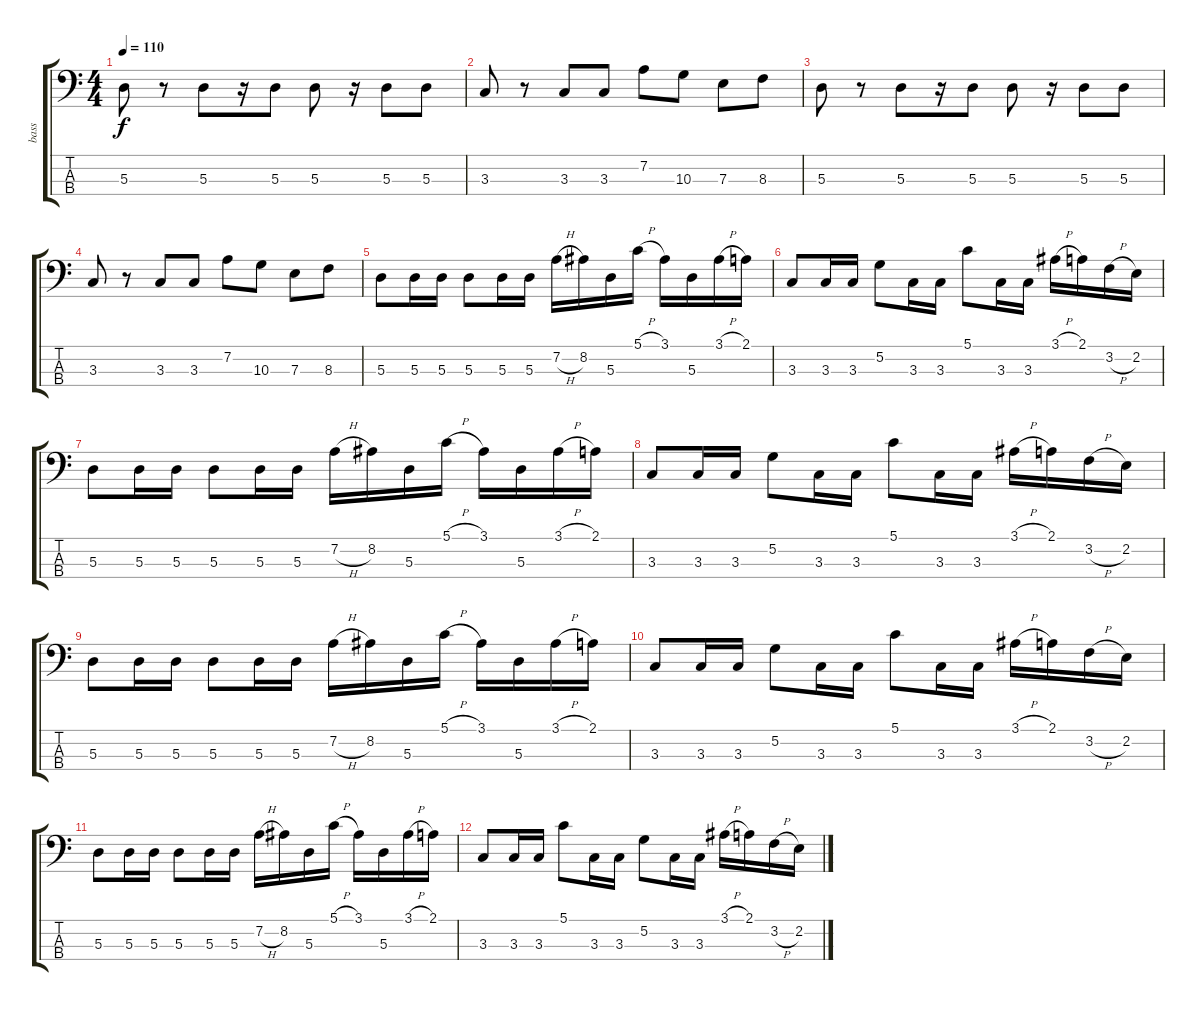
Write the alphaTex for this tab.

\track ("bass" "bass") {instrument electricbassfinger}
\staff {score tabs}
\tuning (G2 D2 A1 E1) {hide}
\ts (4 4)
\tempo 110
\clef f4
\ks c
5.3.8{dy f} r.8 5.3.8 r.16 5.3.8 5.3.8 r.16 5.3.8 5.3.8 |
3.3.8 r.8 3.3.8 3.3.8 7.2.8 10.3.8 7.3.8 8.3.8 |
5.3.8 r.8 5.3.8 r.16 5.3.8 5.3.8 r.16 5.3.8 5.3.8 |
3.3.8 r.8 3.3.8 3.3.8 7.2.8 10.3.8 7.3.8 8.3.8 |
5.3.8 5.3.16 5.3.16 5.3.8 5.3.16 5.3.16 7.2{h}.16 8.2.16 5.3.16 5.1{h}.16 3.1.16 5.3.16 3.1{h}.16 2.1.16 |
3.3.8 3.3.16 3.3.16 5.2.8 3.3.16 3.3.16 5.1.8 3.3.16 3.3.16 3.1{h}.16 2.1.16 3.2{h}.16 2.2.16 |
5.3.8 5.3.16 5.3.16 5.3.8 5.3.16 5.3.16 7.2{h}.16 8.2.16 5.3.16 5.1{h}.16 3.1.16 5.3.16 3.1{h}.16 2.1.16 |
3.3.8 3.3.16 3.3.16 5.2.8 3.3.16 3.3.16 5.1.8 3.3.16 3.3.16 3.1{h}.16 2.1.16 3.2{h}.16 2.2.16 |
5.3.8 5.3.16 5.3.16 5.3.8 5.3.16 5.3.16 7.2{h}.16 8.2.16 5.3.16 5.1{h}.16 3.1.16 5.3.16 3.1{h}.16 2.1.16 |
3.3.8 3.3.16 3.3.16 5.2.8 3.3.16 3.3.16 5.1.8 3.3.16 3.3.16 3.1{h}.16 2.1.16 3.2{h}.16 2.2.16 |
5.3.8 5.3.16 5.3.16 5.3.8 5.3.16 5.3.16 7.2{h}.16 8.2.16 5.3.16 5.1{h}.16 3.1.16 5.3.16 3.1{h}.16 2.1.16 |
3.3.8 3.3.16 3.3.16 5.1.8 3.3.16 3.3.16 5.2.8 3.3.16 3.3.16 3.1{h}.16 2.1.16 3.2{h}.16 2.2.16
